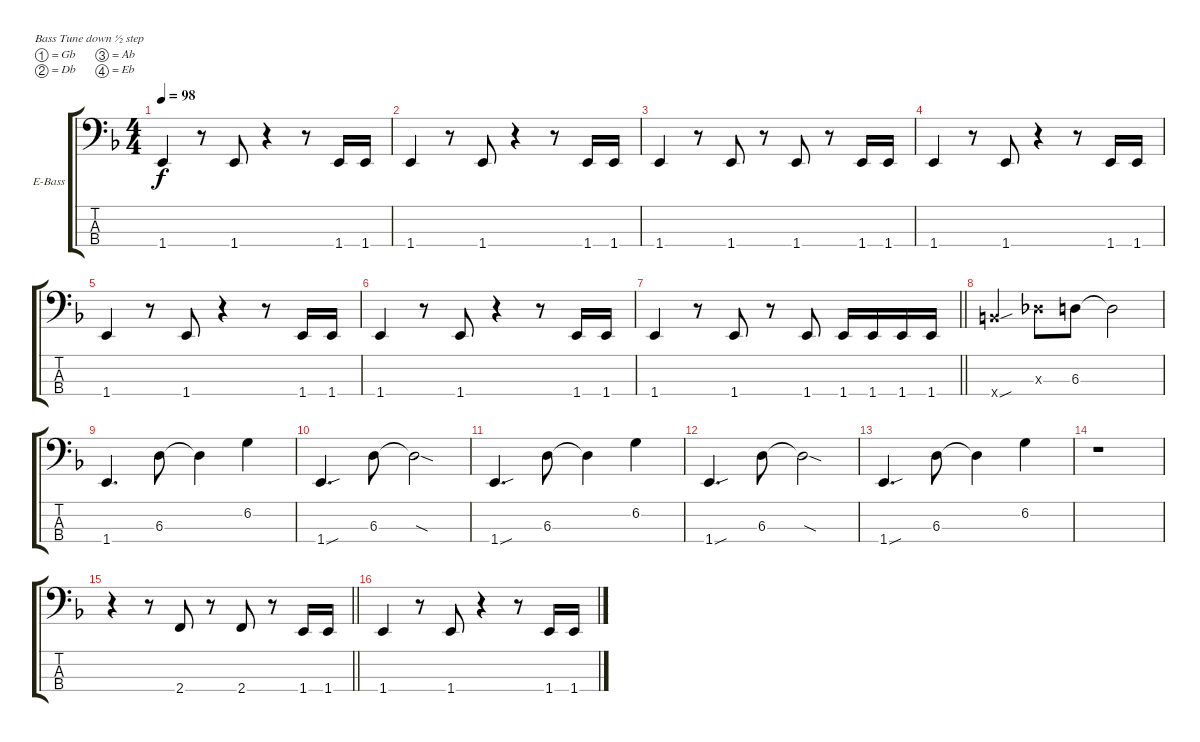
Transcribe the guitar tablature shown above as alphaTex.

\bracketExtendMode groupsimilarinstruments
\firstSystemTrackNameOrientation horizontal
\otherSystemsTrackNameOrientation horizontal
\track ("Untitled" "E-Bass") {instrument electricbassfinger}
\staff {score tabs}
\tuning (Gb2 Db2 Ab1 Eb1)
\ts (4 4)
\tempo 98
\clef f4
\ks f
1.4.4{dy f} r.8 1.4.8 r.4 r.8 1.4.16 1.4.16 |
1.4.4 r.8 1.4.8 r.4 r.8 1.4.16 1.4.16 |
1.4.4 r.8 1.4.8 r.8 1.4.8 r.8 1.4.16 1.4.16 |
1.4.4 r.8 1.4.8 r.4 r.8 1.4.16 1.4.16 |
1.4.4 r.8 1.4.8 r.4 r.8 1.4.16 1.4.16 |
1.4.4 r.8 1.4.8 r.4 r.8 1.4.16 1.4.16 |
\barLineRight lightlight
1.4.4 r.8 1.4.8 r.8 1.4.8 1.4.16 1.4.16 1.4.16 1.4.16 |
\section ("" " ")
8.4{sou x}.4 5.3{x}.8 6.3.8 6.3{t}.2 |
1.4.4{d} 6.3.8 6.3{t}.4 6.2.4 |
1.4{sou}.4{d} 6.3.8 6.3{sod t}.2 |
1.4{sou}.4{d} 6.3.8 6.3{t}.4 6.2.4 |
1.4{sou}.4{d} 6.3.8 6.3{sod t}.2 |
1.4{sou}.4{d} 6.3.8 6.3{t}.4 6.2.4 |
r.1 |
\barLineRight lightlight
r.4 r.8 2.4.8 r.8 2.4.8 r.8 1.4.16 1.4.16 |
\section ("" " ")
1.4.4 r.8 1.4.8 r.4 r.8 1.4.16 1.4.16
